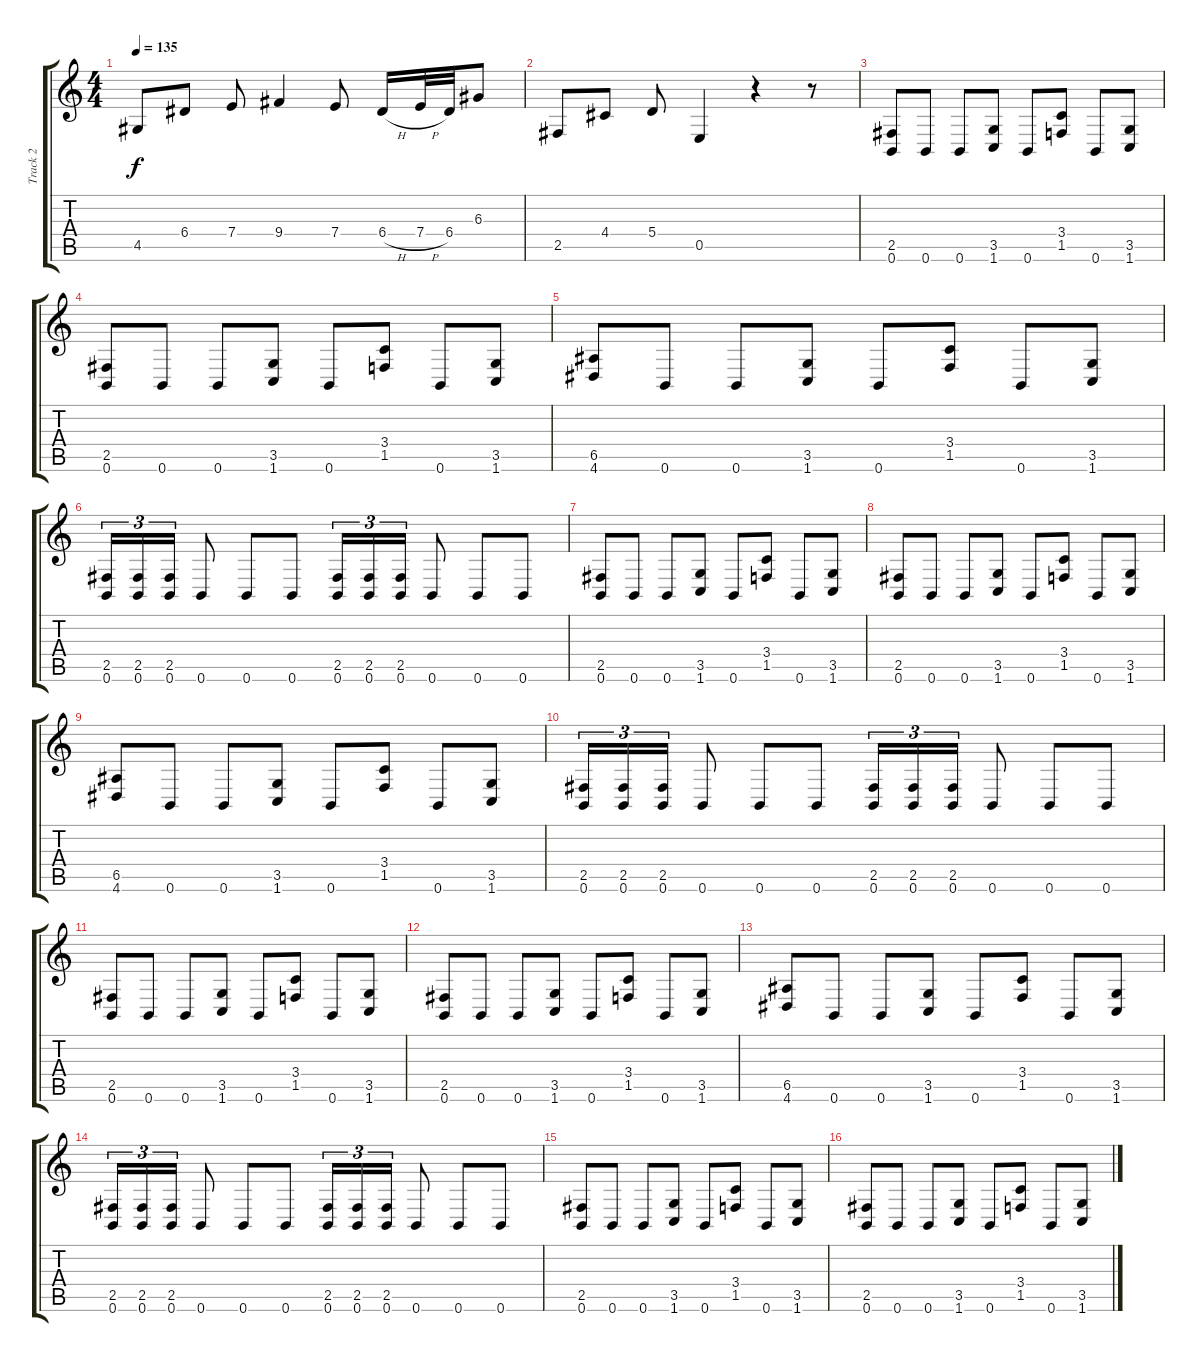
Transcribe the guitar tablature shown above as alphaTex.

\track ("Track 2" "Track 2") {instrument overdrivenguitar}
\staff {score tabs}
\tuning (B3 Gb3 D3 A2 E2 B1) {hide}
\ts (4 4)
\tempo 135
\clef g2
\ks c
4.5.8{dy f} 6.4.8 7.4.8 9.4.4 7.4.8 6.4{h}.16 7.4{h}.32 6.4.32 6.3.8 |
2.5.8 4.4.8 5.4.8 0.5.4 r.4 r.8 |
(2.5 0.6).8 0.6.8 0.6.8 (3.5 1.6).8 0.6.8 (3.4 1.5).8 0.6.8 (3.5 1.6).8 |
(2.5 0.6).8 0.6.8 0.6.8 (3.5 1.6).8 0.6.8 (3.4 1.5).8 0.6.8 (3.5 1.6).8 |
(6.5 4.6).8 0.6.8 0.6.8 (3.5 1.6).8 0.6.8 (3.4 1.5).8 0.6.8 (3.5 1.6).8 |
(2.5 0.6).16{tu (3 2)} (2.5 0.6).16{tu (3 2)} (2.5 0.6).16{tu (3 2)} 0.6.8 0.6.8 0.6.8 (2.5 0.6).16{tu (3 2)} (2.5 0.6).16{tu (3 2)} (2.5 0.6).16{tu (3 2)} 0.6.8 0.6.8 0.6.8 |
(2.5 0.6).8 0.6.8 0.6.8 (3.5 1.6).8 0.6.8 (3.4 1.5).8 0.6.8 (3.5 1.6).8 |
(2.5 0.6).8 0.6.8 0.6.8 (3.5 1.6).8 0.6.8 (3.4 1.5).8 0.6.8 (3.5 1.6).8 |
(6.5 4.6).8 0.6.8 0.6.8 (3.5 1.6).8 0.6.8 (3.4 1.5).8 0.6.8 (3.5 1.6).8 |
(2.5 0.6).16{tu (3 2)} (2.5 0.6).16{tu (3 2)} (2.5 0.6).16{tu (3 2)} 0.6.8 0.6.8 0.6.8 (2.5 0.6).16{tu (3 2)} (2.5 0.6).16{tu (3 2)} (2.5 0.6).16{tu (3 2)} 0.6.8 0.6.8 0.6.8 |
(2.5 0.6).8 0.6.8 0.6.8 (3.5 1.6).8 0.6.8 (3.4 1.5).8 0.6.8 (3.5 1.6).8 |
(2.5 0.6).8 0.6.8 0.6.8 (3.5 1.6).8 0.6.8 (3.4 1.5).8 0.6.8 (3.5 1.6).8 |
(6.5 4.6).8 0.6.8 0.6.8 (3.5 1.6).8 0.6.8 (3.4 1.5).8 0.6.8 (3.5 1.6).8 |
(2.5 0.6).16{tu (3 2)} (2.5 0.6).16{tu (3 2)} (2.5 0.6).16{tu (3 2)} 0.6.8 0.6.8 0.6.8 (2.5 0.6).16{tu (3 2)} (2.5 0.6).16{tu (3 2)} (2.5 0.6).16{tu (3 2)} 0.6.8 0.6.8 0.6.8 |
(2.5 0.6).8 0.6.8 0.6.8 (3.5 1.6).8 0.6.8 (3.4 1.5).8 0.6.8 (3.5 1.6).8 |
(2.5 0.6).8 0.6.8 0.6.8 (3.5 1.6).8 0.6.8 (3.4 1.5).8 0.6.8 (3.5 1.6).8
